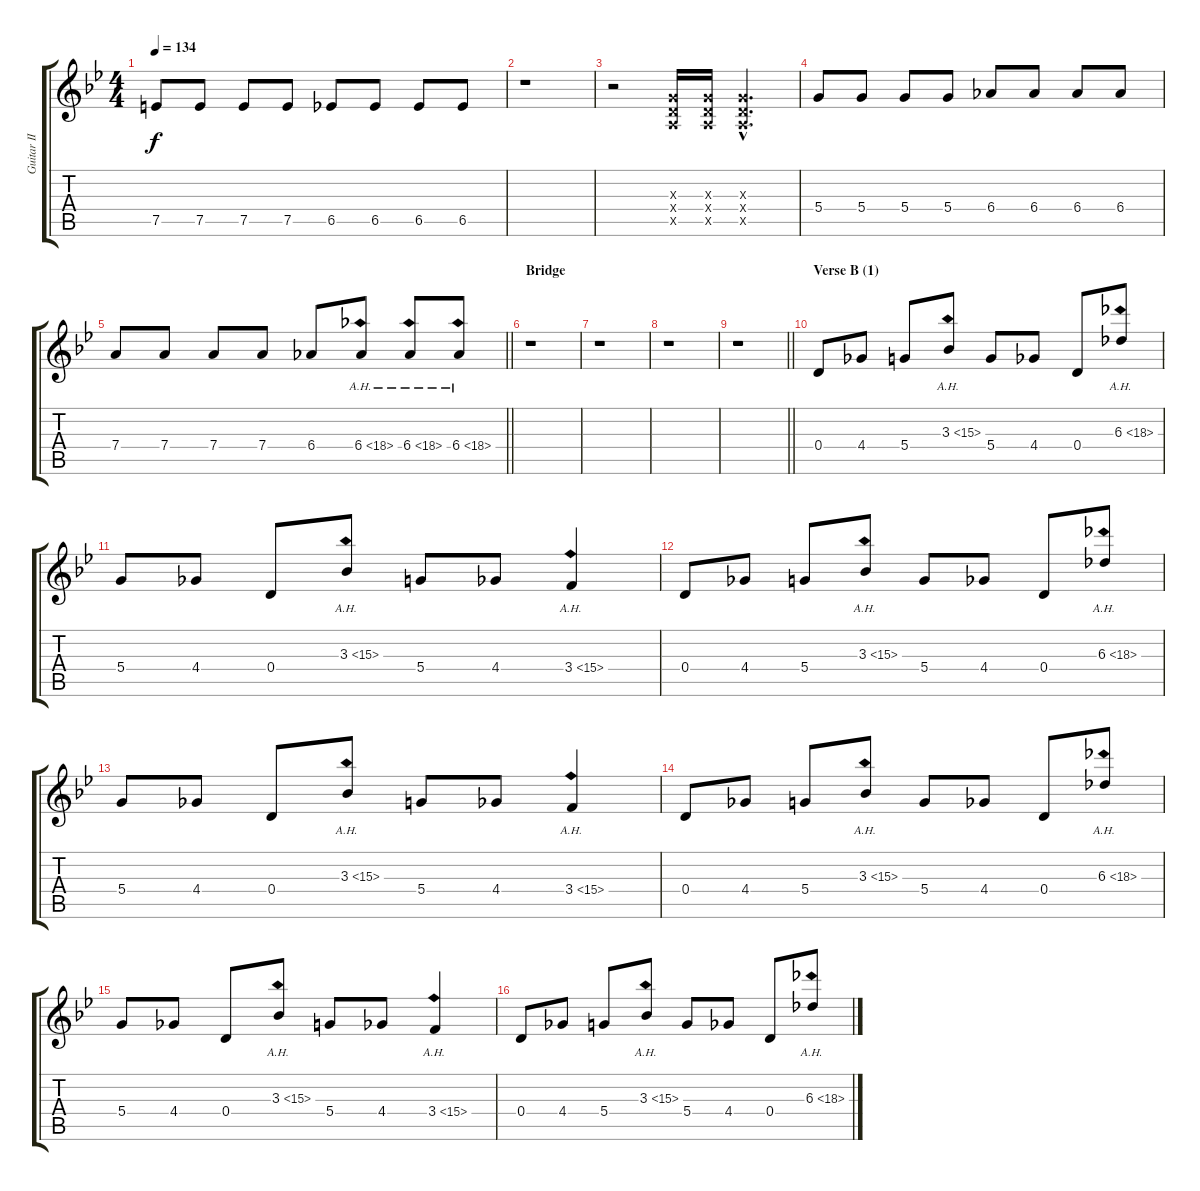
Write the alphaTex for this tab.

\track ("Guitar II" "Guitar II") {instrument distortionguitar}
\staff {score tabs}
\tuning (E4 B3 G3 D3 A2 E2) {hide}
\ts (4 4)
\tempo 134
\clef g2
\ks gminor
7.5.8{dy f} 7.5.8 7.5.8 7.5.8 6.5.8 6.5.8 6.5.8 6.5.8 |
r.1 |
r.2 (0.3{x} 0.4{x} 0.5{x}).16 (0.3{x} 0.4{x} 0.5{x}).16 (0.3{hac x} 0.4{hac x} 0.5{hac x}).4{d} |
5.4.8 5.4.8 5.4.8 5.4.8 6.4.8 6.4.8 6.4.8 6.4.8 |
\barLineRight lightlight
7.4.8 7.4.8 7.4.8 7.4.8 6.4.8 6.4{ah 12}.8 6.4{ah 12}.8 6.4{ah 12}.8 |
\section ("" "Bridge")
r.1 |
r.1 |
r.1 |
\barLineRight lightlight
r.1 |
\section ("" "Verse B (1)")
0.4.8 4.4.8 5.4.8 3.3{ah 12}.8 5.4.8 4.4.8 0.4.8 6.3{ah 12}.8 |
5.4.8 4.4.8 0.4.8 3.3{ah 12}.8 5.4.8 4.4.8 3.4{ah 12}.4 |
0.4.8 4.4.8 5.4.8 3.3{ah 12}.8 5.4.8 4.4.8 0.4.8 6.3{ah 12}.8 |
5.4.8 4.4.8 0.4.8 3.3{ah 12}.8 5.4.8 4.4.8 3.4{ah 12}.4 |
0.4.8 4.4.8 5.4.8 3.3{ah 12}.8 5.4.8 4.4.8 0.4.8 6.3{ah 12}.8 |
5.4.8 4.4.8 0.4.8 3.3{ah 12}.8 5.4.8 4.4.8 3.4{ah 12}.4 |
0.4.8 4.4.8 5.4.8 3.3{ah 12}.8 5.4.8 4.4.8 0.4.8 6.3{ah 12}.8
